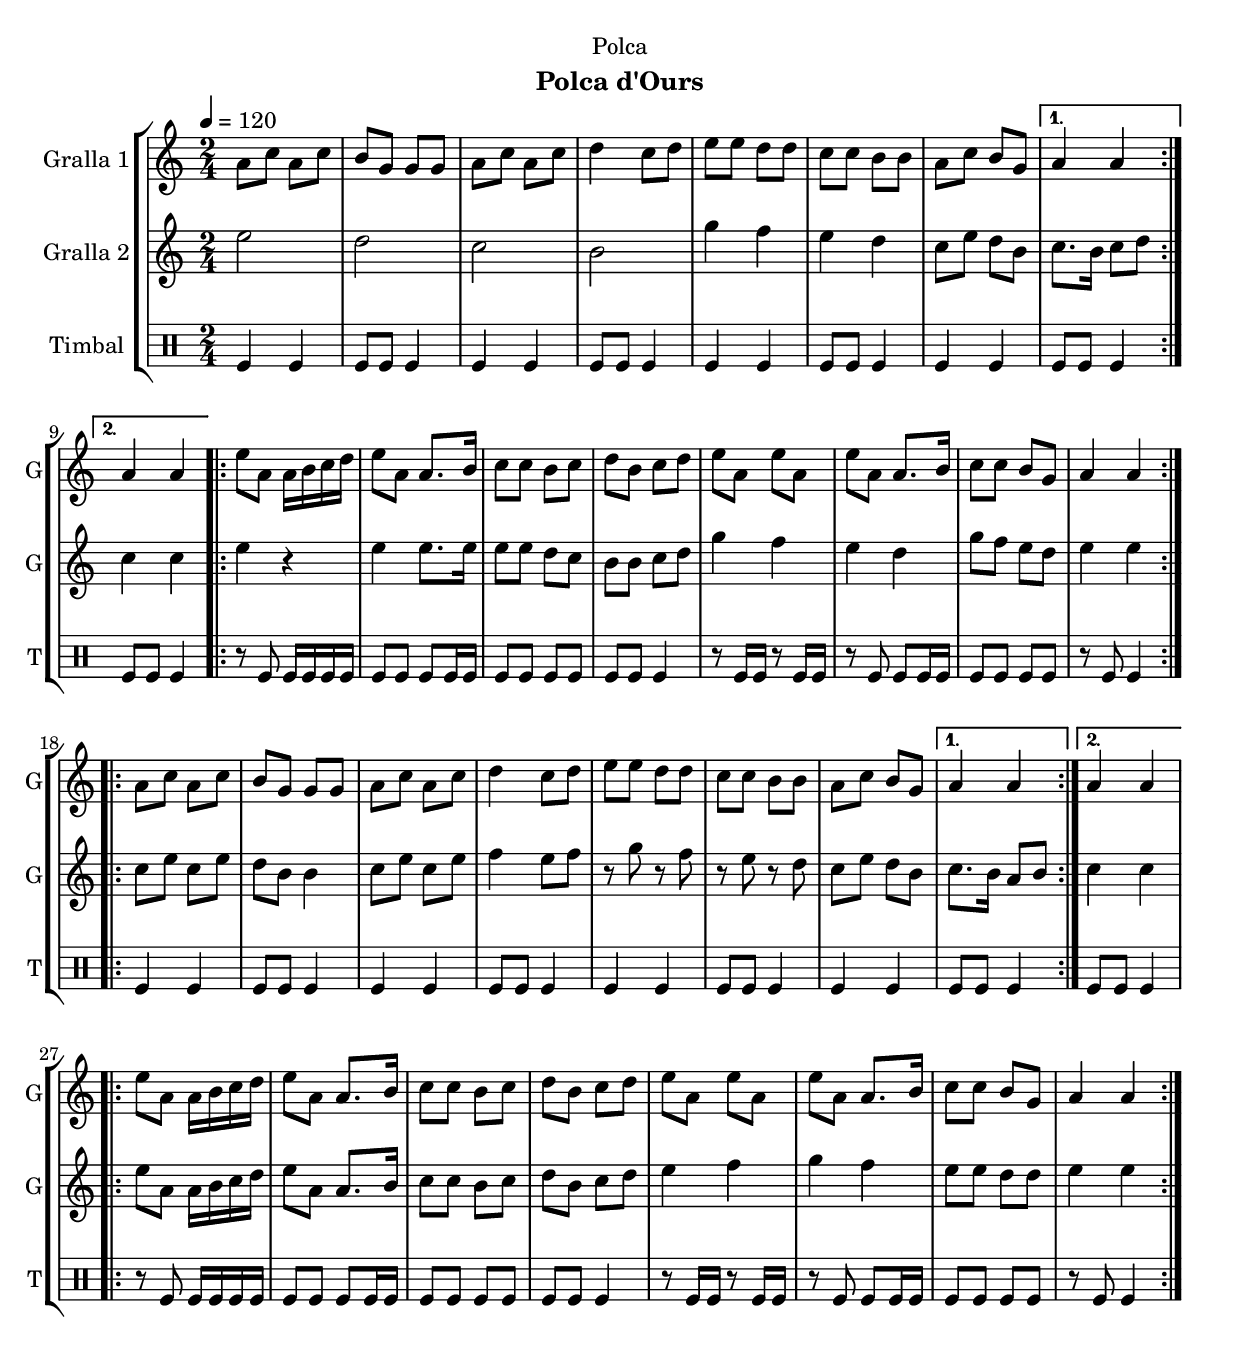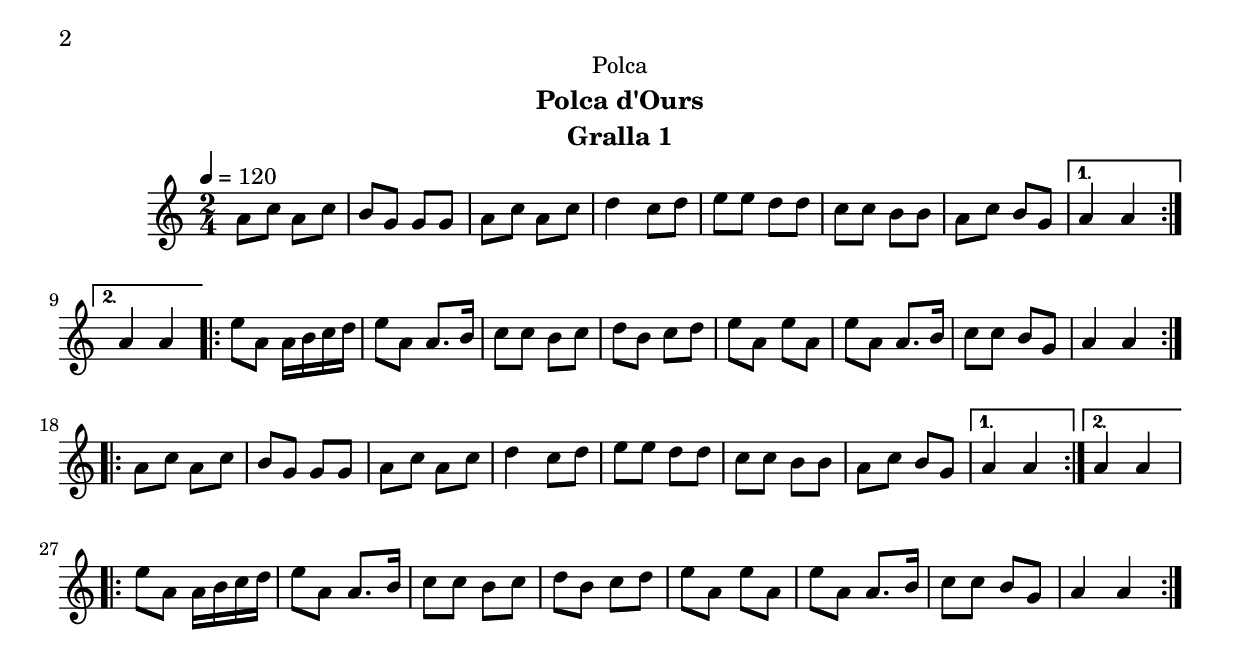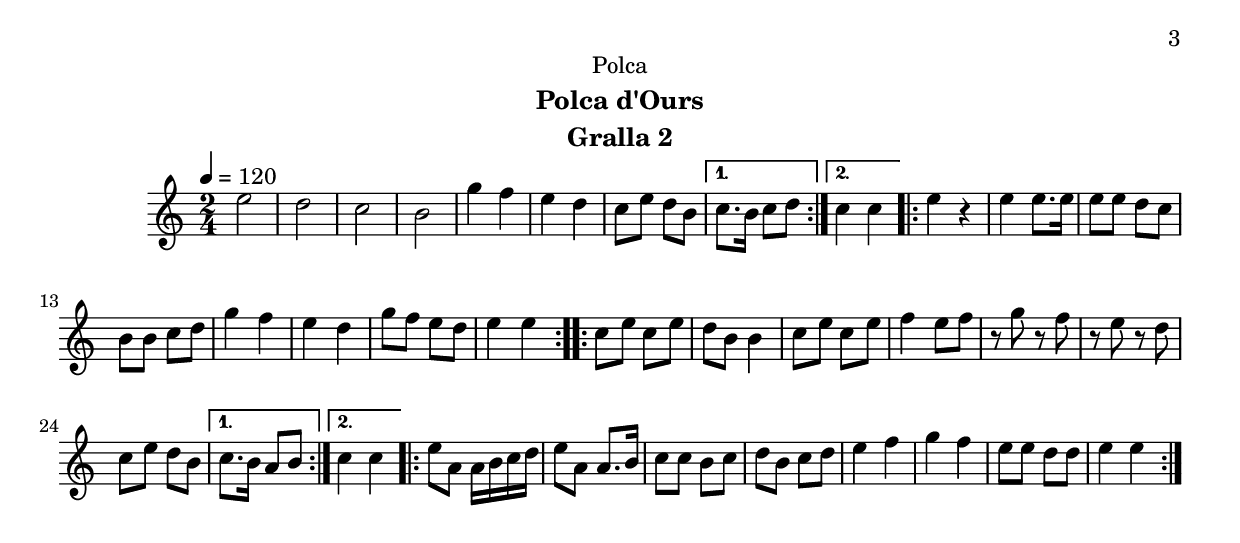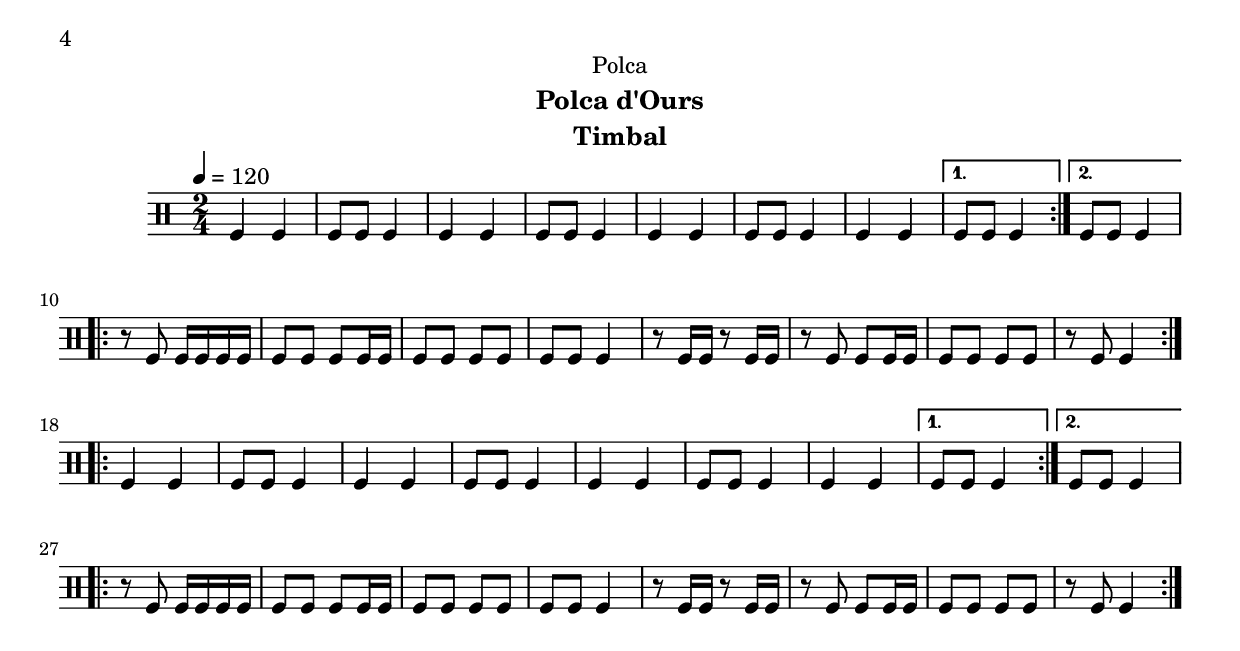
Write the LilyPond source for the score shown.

\version "2.22.1"

\header {
  dedication="Polca"
  title=""
  subtitle="Polca d'Ours"
  subsubtitle=""
  poet=""
  meter=""
  piece=""
  composer=""
  arranger=""
  opus=""
  instrument=""
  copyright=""
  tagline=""
}

liniaroAa =
\relative a'
{
  \tempo 4=120
  \clef treble
  \key c \major
  \time 2/4
  \repeat volta 2 { a8 c a c  |
  b8 g g g  |
  a8 c a c  |
  d4 c8 d  |
  %05
  e8 e d d  |
  c8 c b b  |
  a8 c b g }
  \alternative { { a4 a }
  { a4 a } }
  %10
  \repeat volta 2 { e'8 a, a16 b c d  |
  e8 a, a8. b16  |
  c8 c b c  |
  d8 b c d  |
  e8 a, e' a,  |
  %15
  e'8 a, a8. b16  |
  c8 c b g  |
  a4 a  | }
  \repeat volta 2 { a8 c a c  |
  b8 g g g  |
  %20
  a8 c a c  |
  d4 c8 d  |
  e8 e d d  |
  c8 c b b  |
  a8 c b g }
  %25
  \alternative { { a4 a }
  { a4 a } }
  \repeat volta 2 { e'8 a, a16 b c d  |
  e8 a, a8. b16  |
  c8 c b c  |
  %30
  d8 b c d  |
  e8 a, e' a,  |
  e'8 a, a8. b16  |
  c8 c b g  |
  a4 a  | }
}

liniaroAb =
\relative e''
{
  \tempo 4=120
  \clef treble
  \key c \major
  \time 2/4
  \repeat volta 2 { e2  |
  d2  |
  c2  |
  b2  |
  %05
  g'4 f  |
  e4 d  |
  c8 e d b }
  \alternative { { c8. b16 c8 d }
  { c4 c } }
  %10
  \repeat volta 2 { e4 r  |
  e4 e8. e16  |
  e8 e d c  |
  b8 b c d  |
  g4 f  |
  %15
  e4 d  |
  g8 f e d  |
  e4 e  | }
  \repeat volta 2 { c8 e c e  |
  d8 b b4  |
  %20
  c8 e c e  |
  f4 e8 f  |
  r8 g r f  |
  r8 e r d  |
  c8 e d b }
  %25
  \alternative { { c8. b16 a8 b }
  { c4 c } }
  \repeat volta 2 { e8 a, a16 b c d  |
  e8 a, a8. b16  |
  c8 c b c  |
  %30
  d8 b c d  |
  e4 f  |
  g4 f  |
  e8 e d d  |
  e4 e  | }
}

liniaroAc =
\drummode
{
  \tempo 4=120
  \time 2/4
  \repeat volta 2 { tomfl4 tomfl  |
  tomfl8 tomfl tomfl4  |
  tomfl4 tomfl  |
  tomfl8 tomfl tomfl4  |
  %05
  tomfl4 tomfl  |
  tomfl8 tomfl tomfl4  |
  tomfl4 tomfl }
  \alternative { { tomfl8 tomfl tomfl4 }
  { tomfl8 tomfl tomfl4 } }
  %10
  \repeat volta 2 { r8 tomfl tomfl16 tomfl tomfl tomfl  |
  tomfl8 tomfl tomfl tomfl16 tomfl  |
  tomfl8 tomfl tomfl tomfl  |
  tomfl8 tomfl tomfl4  |
  r8 tomfl16 tomfl r8 tomfl16 tomfl  |
  %15
  r8 tomfl tomfl tomfl16 tomfl  |
  tomfl8 tomfl tomfl tomfl  |
  r8 tomfl tomfl4  | }
  \repeat volta 2 { tomfl4 tomfl  |
  tomfl8 tomfl tomfl4  |
  %20
  tomfl4 tomfl  |
  tomfl8 tomfl tomfl4  |
  tomfl4 tomfl  |
  tomfl8 tomfl tomfl4  |
  tomfl4 tomfl }
  %25
  \alternative { { tomfl8 tomfl tomfl4 }
  { tomfl8 tomfl tomfl4 } }
  \repeat volta 2 { r8 tomfl tomfl16 tomfl tomfl tomfl  |
  tomfl8 tomfl tomfl tomfl16 tomfl  |
  tomfl8 tomfl tomfl tomfl  |
  %30
  tomfl8 tomfl tomfl4  |
  r8 tomfl16 tomfl r8 tomfl16 tomfl  |
  r8 tomfl tomfl tomfl16 tomfl  |
  tomfl8 tomfl tomfl tomfl  |
  r8 tomfl tomfl4  | }
}

\bookpart {
  \score {
    \new StaffGroup {
      \override Score.RehearsalMark #'self-alignment-X = #LEFT
      <<
        \new Staff \with {instrumentName = #"Gralla 1" shortInstrumentName = #"G"} \liniaroAa
        \new Staff \with {instrumentName = #"Gralla 2" shortInstrumentName = #"G"} \liniaroAb
        \new DrumStaff \with {instrumentName = #"Timbal" shortInstrumentName = #"T"} \liniaroAc
      >>
    }
    \layout {}
  }
  \score { \unfoldRepeats
    \new StaffGroup {
      \override Score.RehearsalMark #'self-alignment-X = #LEFT
      <<
        \new Staff \with {instrumentName = #"Gralla 1" shortInstrumentName = #"G"} \liniaroAa
        \new Staff \with {instrumentName = #"Gralla 2" shortInstrumentName = #"G"} \liniaroAb
        \new DrumStaff \with {instrumentName = #"Timbal" shortInstrumentName = #"T"} \liniaroAc
      >>
    }
    \midi {
      \set Staff.midiInstrument = "oboe"
      \set DrumStaff.midiInstrument = "drums"
    }
  }
}

\bookpart {
  \header {instrument="Gralla 1"}
  \score {
    \new StaffGroup {
      \override Score.RehearsalMark #'self-alignment-X = #LEFT
      <<
        \new Staff \liniaroAa
      >>
    }
    \layout {}
  }
  \score { \unfoldRepeats
    \new StaffGroup {
      \override Score.RehearsalMark #'self-alignment-X = #LEFT
      <<
        \new Staff \liniaroAa
      >>
    }
    \midi {
      \set Staff.midiInstrument = "oboe"
      \set DrumStaff.midiInstrument = "drums"
    }
  }
}

\bookpart {
  \header {instrument="Gralla 2"}
  \score {
    \new StaffGroup {
      \override Score.RehearsalMark #'self-alignment-X = #LEFT
      <<
        \new Staff \liniaroAb
      >>
    }
    \layout {}
  }
  \score { \unfoldRepeats
    \new StaffGroup {
      \override Score.RehearsalMark #'self-alignment-X = #LEFT
      <<
        \new Staff \liniaroAb
      >>
    }
    \midi {
      \set Staff.midiInstrument = "oboe"
      \set DrumStaff.midiInstrument = "drums"
    }
  }
}

\bookpart {
  \header {instrument="Timbal"}
  \score {
    \new StaffGroup {
      \override Score.RehearsalMark #'self-alignment-X = #LEFT
      <<
        \new DrumStaff \liniaroAc
      >>
    }
    \layout {}
  }
  \score { \unfoldRepeats
    \new StaffGroup {
      \override Score.RehearsalMark #'self-alignment-X = #LEFT
      <<
        \new DrumStaff \liniaroAc
      >>
    }
    \midi {
      \set Staff.midiInstrument = "oboe"
      \set DrumStaff.midiInstrument = "drums"
    }
  }
}

